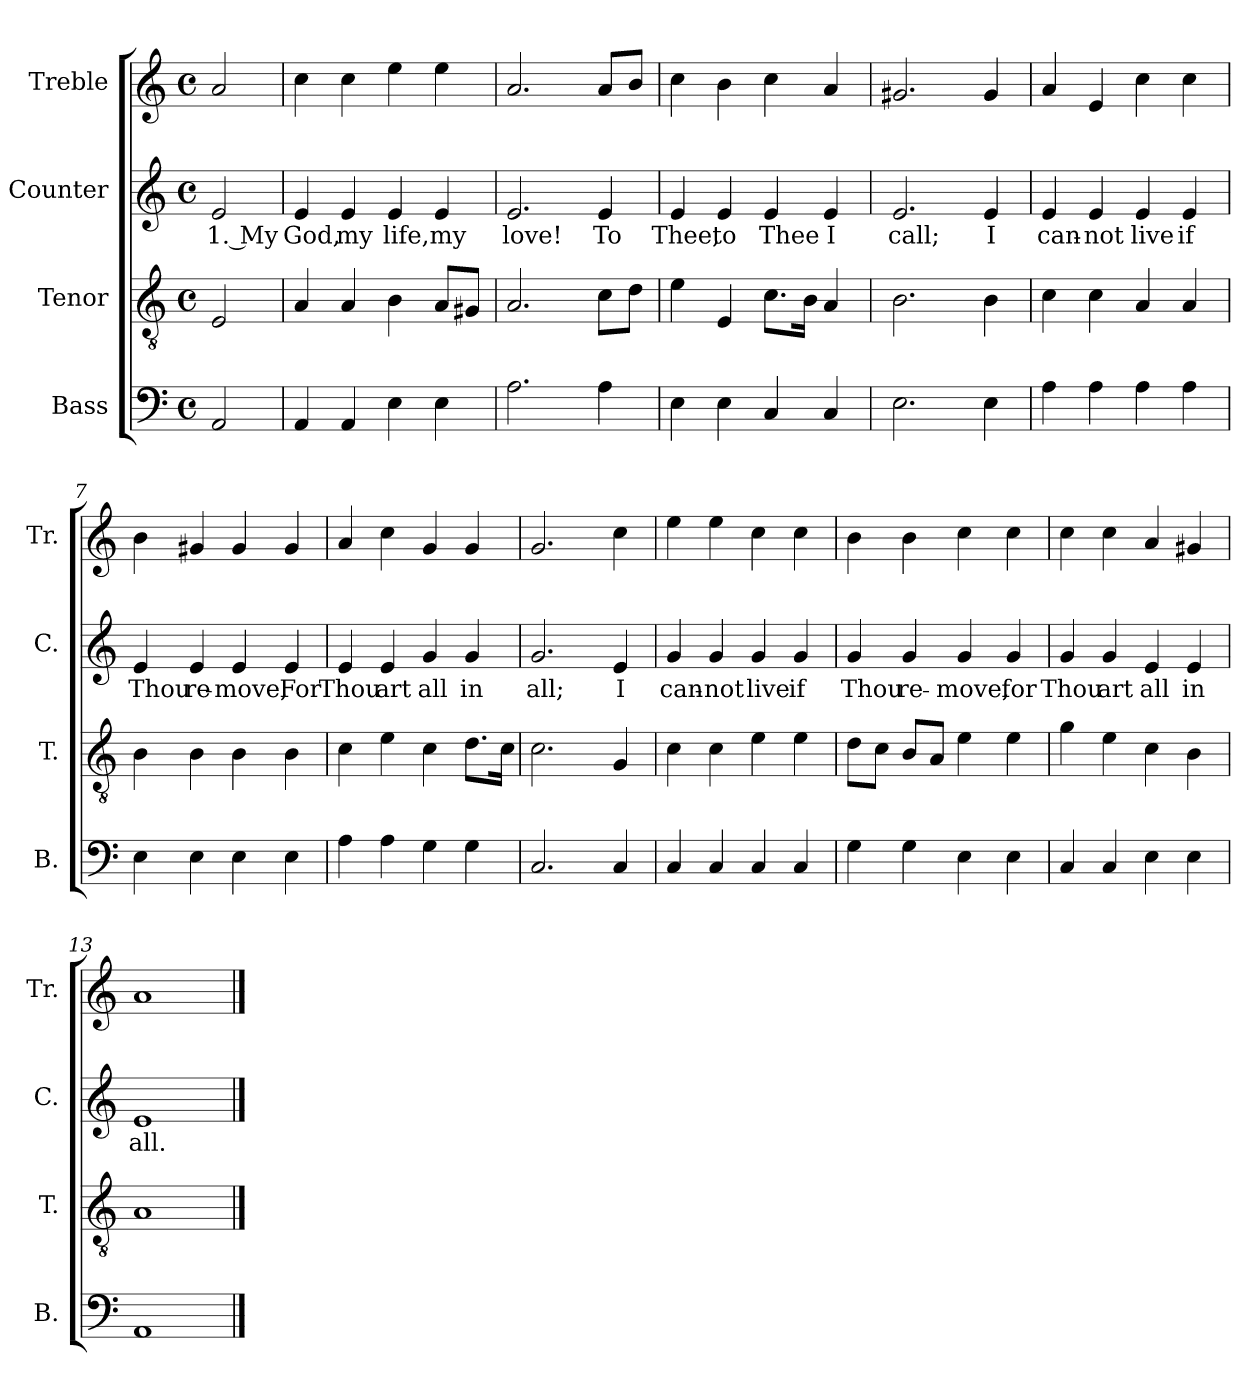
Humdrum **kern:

**kern	**kern	**kern	**text	**kern
*part4	*part3	*part2	*part2	*part1
*staff4	*staff3	*staff2	*staff2	*staff1
*I"Bass	*I"Tenor	*I"Counter	*	*I"Treble
*I'B.	*I'T.	*I'C.	*	*I'Tr.
*clefF4	*clefGv2	*clefG2	*	*clefG2
*k[]	*k[]	*k[]	*	*k[]
*M4/4	*M4/4	*M4/4	*	*M4/4
*met(c)	*met(c)	*met(c)	*	*met(c)
=1	=1	=1	=1	=1
2AA/	2E/	2e/	1. My	2a/
=2	=2	=2	=2	=2
4AA/	4A/	4e/	God,	4cc\
4AA/	4A/	4e/	my	4cc\
4E\	4B\	4e/	life,	4ee\
4E\	8A/L	4e/	my	4ee\
.	8G#X/J	.	.	.
=3	=3	=3	=3	=3
2.A\	2.A/	2.e/	love!	2.a/
4A\	8c\L	4e/	To	8a/L
.	8d\J	.	.	8b/J
=4	=4	=4	=4	=4
4E\	4e\	4e/	Thee,	4cc\
4E\	4E/	4e/	to	4b\
4C/	8.c\L	4e/	Thee	4cc\
.	16B\Jk	.	.	.
4C/	4A/	4e/	I	4a/
=5	=5	=5	=5	=5
2.E\	2.B\	2.e/	call;	2.g#X/
4E\	4B\	4e/	I	4g#/
=6	=6	=6	=6	=6
4A\	4c\	4e/	can-	4a/
4A\	4c\	4e/	-not	4e/
4A\	4A/	4e/	live	4cc\
4A\	4A/	4e/	if	4cc\
=7	=7	=7	=7	=7
4E\	4B\	4e/	Thou	4b\
4E\	4B\	4e/	re-	4g#X/
4E\	4B\	4e/	-move,	4g#/
4E\	4B\	4e/	For	4g#/
!!LO:LB:g=z
=8	=8	=8	=8	=8
4A\	4c\	4e/	Thou	4a/
4A\	4e\	4e/	art	4cc\
4G\	4c\	4g/	all	4g/
4G\	8.d\L	4g/	in	4g/
.	16c\Jk	.	.	.
=9	=9	=9	=9	=9
2.C/	2.c\	2.g/	all;	2.g/
4C/	4G/	4e/	I	4cc\
=10	=10	=10	=10	=10
4C/	4c\	4g/	can-	4ee\
4C/	4c\	4g/	-not	4ee\
4C/	4e\	4g/	live	4cc\
4C/	4e\	4g/	if	4cc\
=11	=11	=11	=11	=11
4G\	8d\L	4g/	Thou	4b\
.	8c\J	.	.	.
4G\	8B/L	4g/	re-	4b\
.	8A/J	.	.	.
4E\	4e\	4g/	-move,	4cc\
4E\	4e\	4g/	for	4cc\
=12	=12	=12	=12	=12
4C/	4g\	4g/	Thou	4cc\
4C/	4e\	4g/	art	4cc\
4E\	4c\	4e/	all	4a/
4E\	4B\	4e/	in	4g#X/
=13	=13	=13	=13	=13
1AA	1A	1e	all.	1a
==	==	==	==	==
*-	*-	*-	*-	*-
